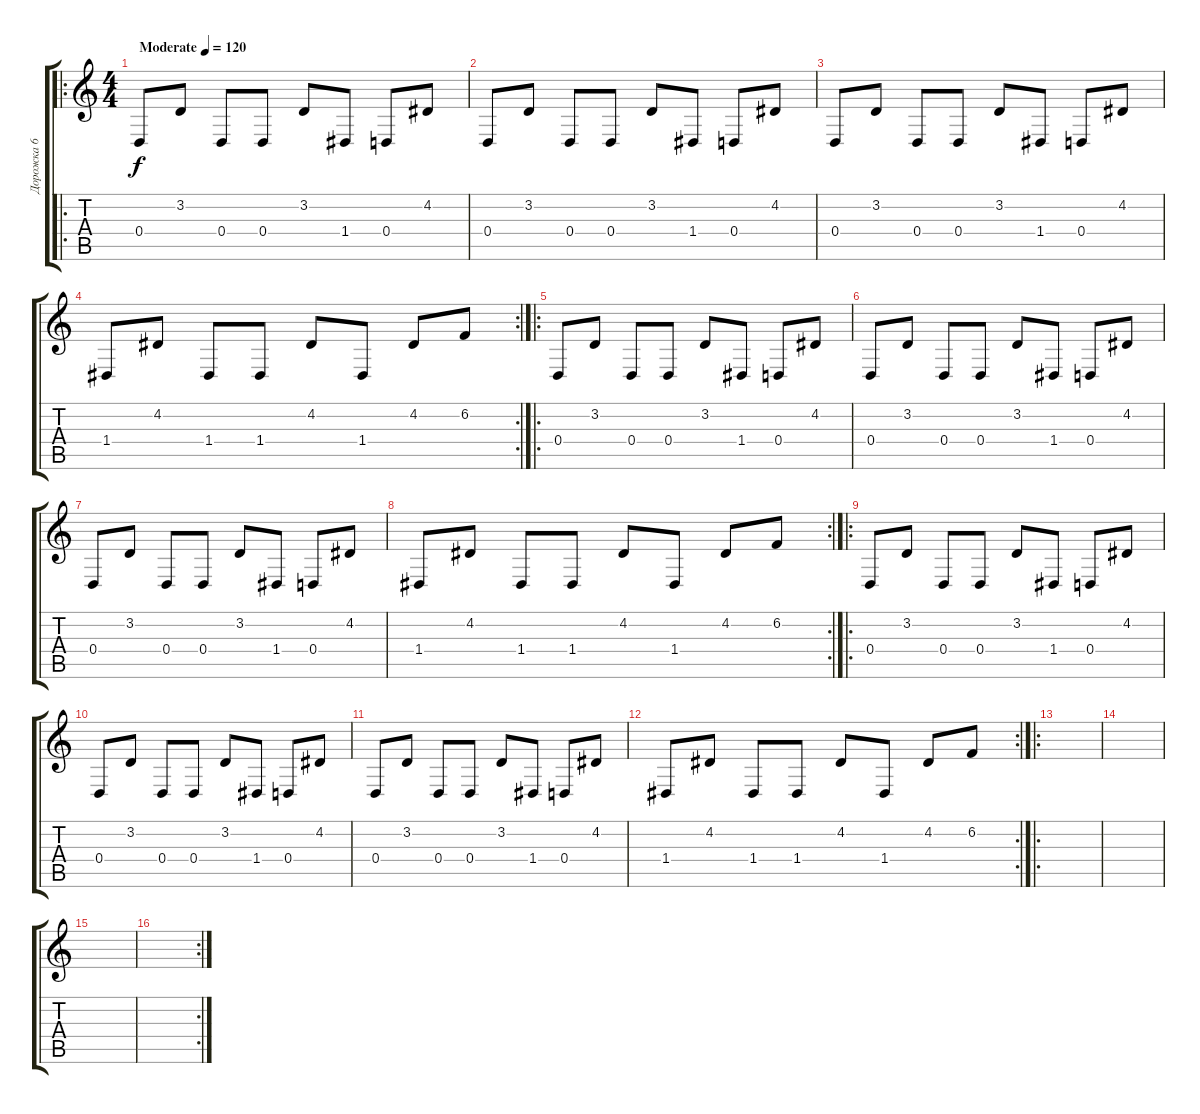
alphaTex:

\track ("Дорожка 6" "Дорожка 6") {instrument lead2sawtooth}
\staff {score tabs}
\tuning (E4 B3 G3 D3 A2 D2) {hide}
\ro
\ts (4 4)
\tempo (120 "Moderate")
\clef g2
\ks c
0.4.8{dy f instrument lead2sawtooth} 3.2.8 0.4.8 0.4.8 3.2.8 1.4.8 0.4.8 4.2.8 |
0.4.8 3.2.8 0.4.8 0.4.8 3.2.8 1.4.8 0.4.8 4.2.8 |
0.4.8 3.2.8 0.4.8 0.4.8 3.2.8 1.4.8 0.4.8 4.2.8 |
\rc 2
1.4.8 4.2.8 1.4.8 1.4.8 4.2.8 1.4.8 4.2.8 6.2.8 |
\ro
0.4.8 3.2.8 0.4.8 0.4.8 3.2.8 1.4.8 0.4.8 4.2.8 |
0.4.8 3.2.8 0.4.8 0.4.8 3.2.8 1.4.8 0.4.8 4.2.8 |
0.4.8 3.2.8 0.4.8 0.4.8 3.2.8 1.4.8 0.4.8 4.2.8 |
\rc 2
1.4.8 4.2.8 1.4.8 1.4.8 4.2.8 1.4.8 4.2.8 6.2.8 |
\ro
0.4.8 3.2.8 0.4.8 0.4.8 3.2.8 1.4.8 0.4.8 4.2.8 |
0.4.8 3.2.8 0.4.8 0.4.8 3.2.8 1.4.8 0.4.8 4.2.8 |
0.4.8 3.2.8 0.4.8 0.4.8 3.2.8 1.4.8 0.4.8 4.2.8 |
\rc 2
1.4.8 4.2.8 1.4.8 1.4.8 4.2.8 1.4.8 4.2.8 6.2.8 |
\ro
|
|
|
\rc 2
